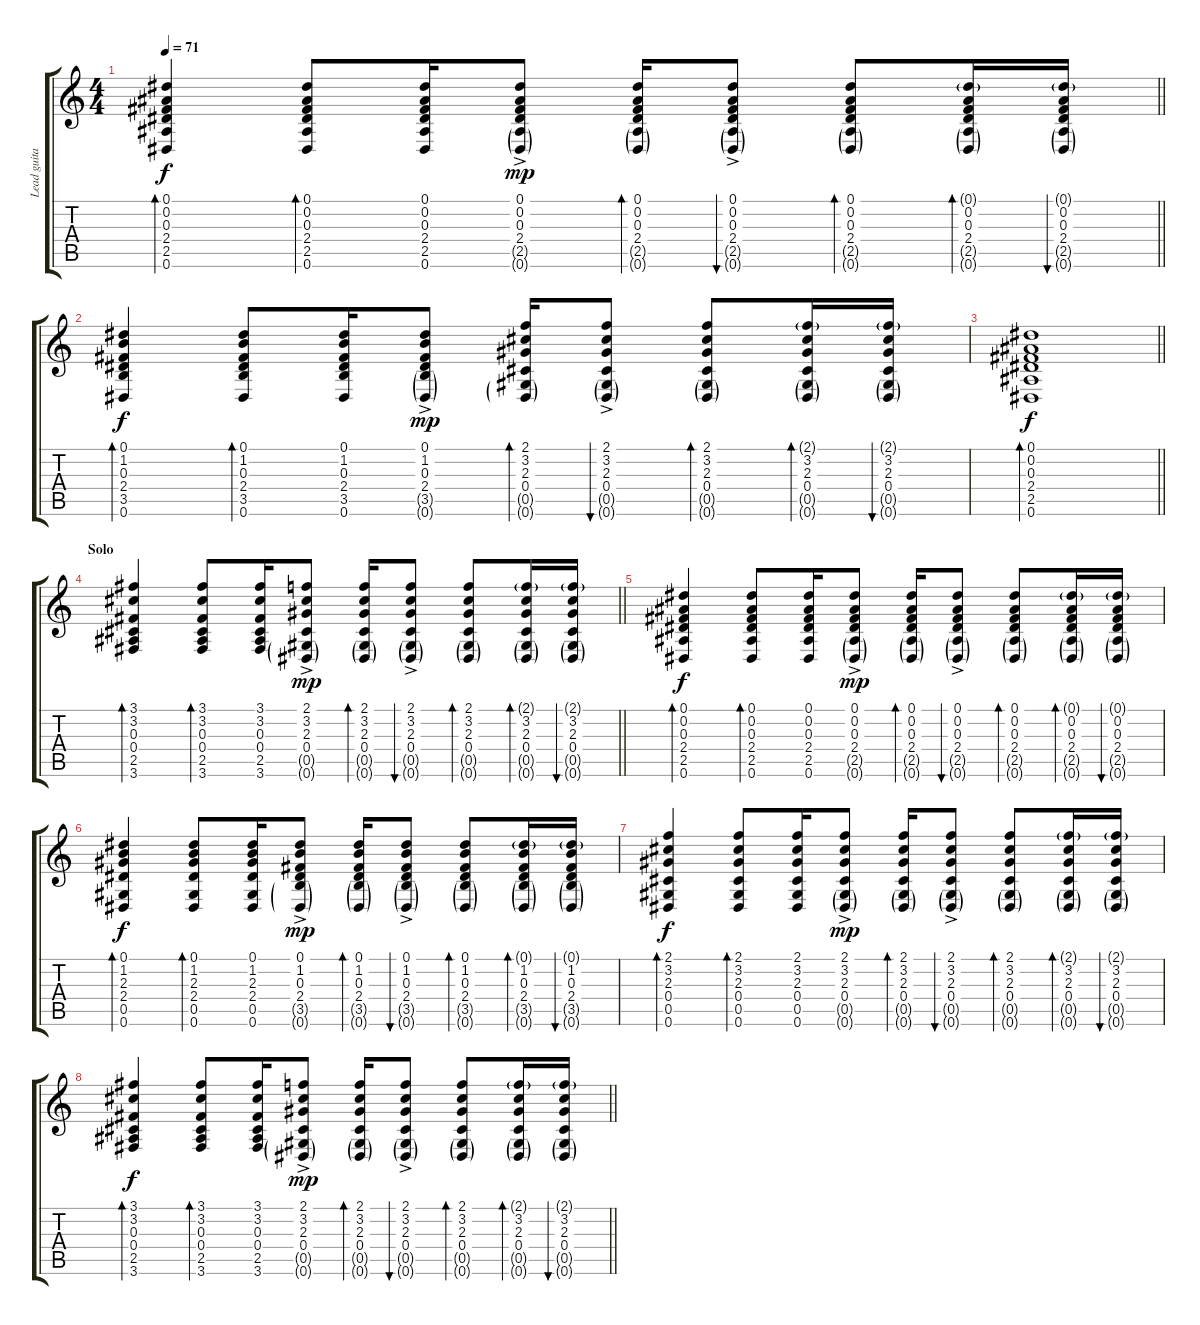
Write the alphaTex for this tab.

\track ("Lead guitar" "Lead guita") {instrument acousticguitarsteel}
\staff {score tabs}
\tuning (Eb4 Bb3 Gb3 Db3 Ab2 Eb2) {hide}
\ts (4 4)
\tempo 71
\clef g2
\barLineRight lightlight
\ks c
(0.1 0.2 0.3 2.4 2.5 0.6).4{bd 60 dy f} (0.1 0.2 0.3 2.4 2.5 0.6).8{bd 30} (0.1 0.2 0.3 2.4 2.5 0.6).16 (0.1{ac} 0.2 0.3 2.4 2.5{g} 0.6{g}).8{dy mp} (0.1 0.2 0.3 2.4 2.5{g} 0.6{g}).16{bd 30} (0.1{ac} 0.2 0.3 2.4 2.5{g} 0.6{g}).8{bu 30} (0.1 0.2 0.3 2.4 2.5{g} 0.6{g}).8{bd 30} (0.1{g} 0.2 0.3 2.4 2.5{g} 0.6{g}).16{bd 30} (0.1{g} 0.2 0.3 2.4 2.5{g} 0.6{g}).16{bu 30} |
(0.1 1.2 0.3 2.4 3.5 0.6).4{bd 60 dy f} (0.1 1.2 0.3 2.4 3.5 0.6).8{bd 30} (0.1 1.2 0.3 2.4 3.5 0.6).16 (0.1{ac} 1.2 0.3 2.4 3.5{g} 0.6{g}).8{dy mp} (2.1 3.2 2.3 0.4 0.5{g} 0.6{g}).16{bd 30} (2.1{ac} 3.2 2.3 0.4 0.5{g} 0.6{g}).8{bu 30} (2.1 3.2 2.3 0.4 0.5{g} 0.6{g}).8{bd 30} (2.1{g} 3.2 2.3 0.4 0.5{g} 0.6{g}).16{bd 30} (2.1{g} 3.2 2.3 0.4 0.5{g} 0.6{g}).16{bu 30} |
\barLineRight lightlight
(0.1 0.2 0.3 2.4 2.5 0.6).1{bd 60 dy f} |
\section ("" "Solo")
\barLineRight lightlight
(3.1 3.2 0.3 0.4 2.5 3.6).4{bd 60 volume 9} (3.1 3.2 0.3 0.4 2.5 3.6).8{bd 30} (3.1 3.2 0.3 0.4 2.5 3.6).16 (2.1{ac} 3.2 2.3 0.4 0.5{g} 0.6{g}).8{dy mp} (2.1 3.2 2.3 0.4 0.5{g} 0.6{g}).16{bd 30} (2.1{ac} 3.2 2.3 0.4 0.5{g} 0.6{g}).8{bu 30} (2.1 3.2 2.3 0.4 0.5{g} 0.6{g}).8{bd 30} (2.1{g} 3.2 2.3 0.4 0.5{g} 0.6{g}).16{bd 30} (2.1{g} 3.2 2.3 0.4 0.5{g} 0.6{g}).16{bu 30} |
(0.1 0.2 0.3 2.4 2.5 0.6).4{bd 60 dy f} (0.1 0.2 0.3 2.4 2.5 0.6).8{bd 30} (0.1 0.2 0.3 2.4 2.5 0.6).16 (0.1{ac} 0.2 0.3 2.4 2.5{g} 0.6{g}).8{dy mp} (0.1 0.2 0.3 2.4 2.5{g} 0.6{g}).16{bd 30} (0.1{ac} 0.2 0.3 2.4 2.5{g} 0.6{g}).8{bu 30} (0.1 0.2 0.3 2.4 2.5{g} 0.6{g}).8{bd 30} (0.1{g} 0.2 0.3 2.4 2.5{g} 0.6{g}).16{bd 30} (0.1{g} 0.2 0.3 2.4 2.5{g} 0.6{g}).16{bu 30} |
(0.1 1.2 2.3 2.4 0.5 0.6).4{bd 60 dy f} (0.1 1.2 2.3 2.4 0.5 0.6).8{bd 30} (0.1 1.2 2.3 2.4 0.5 0.6).16 (0.1{ac} 1.2 0.3 2.4 3.5{g} 0.6{g}).8{dy mp} (0.1 1.2 0.3 2.4 3.5{g} 0.6{g}).16{bd 30} (0.1{ac} 1.2 0.3 2.4 3.5{g} 0.6{g}).8{bu 30} (0.1 1.2 0.3 2.4 3.5{g} 0.6{g}).8{bd 30} (0.1{g} 1.2 0.3 2.4 3.5{g} 0.6{g}).16{bd 30} (0.1{g} 1.2 0.3 2.4 3.5{g} 0.6{g}).16{bu 30} |
(2.1 3.2 2.3 0.4 0.5 0.6).4{bd 60 dy f} (2.1 3.2 2.3 0.4 0.5 0.6).8{bd 30} (2.1 3.2 2.3 0.4 0.5 0.6).16 (2.1{ac} 3.2 2.3 0.4 0.5{g} 0.6{g}).8{dy mp} (2.1 3.2 2.3 0.4 0.5{g} 0.6{g}).16{bd 30} (2.1{ac} 3.2 2.3 0.4 0.5{g} 0.6{g}).8{bu 30} (2.1 3.2 2.3 0.4 0.5{g} 0.6{g}).8{bd 30} (2.1{g} 3.2 2.3 0.4 0.5{g} 0.6{g}).16{bd 30} (2.1{g} 3.2 2.3 0.4 0.5{g} 0.6{g}).16{bu 30} |
\barLineRight lightlight
(3.1 3.2 0.3 0.4 2.5 3.6).4{bd 60 dy f} (3.1 3.2 0.3 0.4 2.5 3.6).8{bd 30} (3.1 3.2 0.3 0.4 2.5 3.6).16 (2.1{ac} 3.2 2.3 0.4 0.5{g} 0.6{g}).8{dy mp} (2.1 3.2 2.3 0.4 0.5{g} 0.6{g}).16{bd 30} (2.1{ac} 3.2 2.3 0.4 0.5{g} 0.6{g}).8{bu 30} (2.1 3.2 2.3 0.4 0.5{g} 0.6{g}).8{bd 30} (2.1{g} 3.2 2.3 0.4 0.5{g} 0.6{g}).16{bd 30} (2.1{g} 3.2 2.3 0.4 0.5{g} 0.6{g}).16{bu 30}
